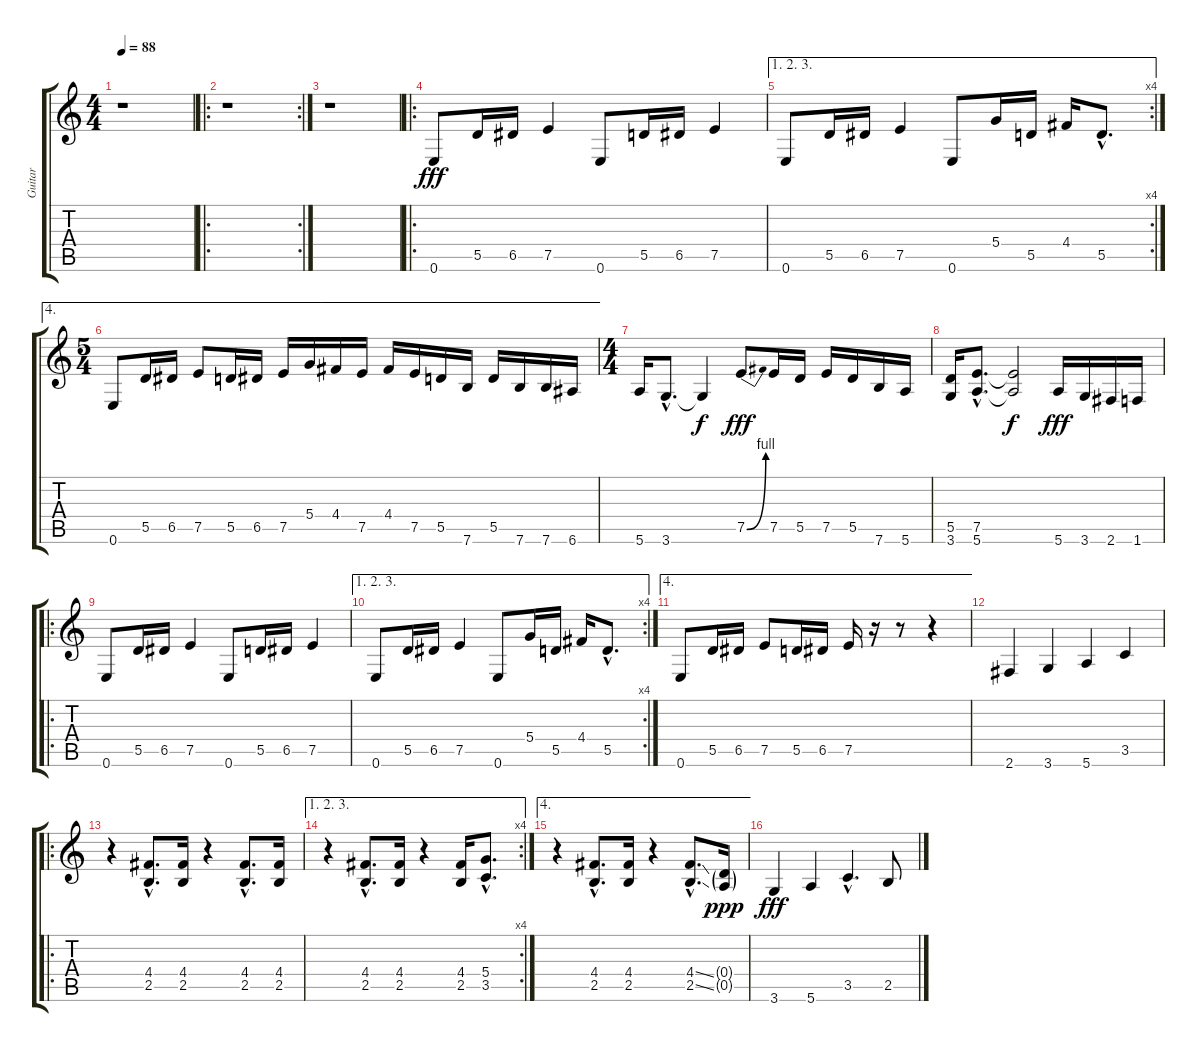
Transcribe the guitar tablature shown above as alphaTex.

\track ("Guitar" "Guitar") {instrument distortionguitar}
\staff {score tabs}
\tuning (E4 B3 G3 D3 A2 E2) {hide}
\ts (4 4)
\tempo 88
\clef g2
\ks c
r.1{dy fff instrument distortionguitar} |
\ro
\rc 2
r.1 |
r.1 |
\ro
0.6.8 5.5.16 6.5.16 7.5.4 0.6.8 5.5.16 6.5.16 7.5.4 |
\ae (1 2 3)
\rc 4
0.6.8 5.5.16 6.5.16 7.5.4 0.6.8 5.4.16 5.5.16 4.4.16 5.5{hac}.8{d} |
\ae 4
\ts (5 4)
0.6.8 5.5.16 6.5.16 7.5.8 5.5.16 6.5.16 7.5.16 5.4.16 4.4.16 7.5.16 4.4.16 7.5.16 5.5.16 7.6.16 5.5.16 7.6.16 7.6.16 6.6.16 |
\ts (4 4)
5.6.16 3.6{hac}.8{d} 3.6{t}.4{dy f} 7.5{be (bend 0 0 60 4)}.8{dy fff} 7.5.16 5.5.16 7.5.16 5.5.16 7.6.16 5.6.16 |
(5.5 3.6).16 (7.5{hac} 5.6{hac}).8{d} (7.5{t} 5.6{t}).2{dy f} 5.6.16{dy fff} 3.6.16 2.6.16 1.6.16 |
\ro
0.6.8 5.5.16 6.5.16 7.5.4 0.6.8 5.5.16 6.5.16 7.5.4 |
\ae (1 2 3)
\rc 4
0.6.8 5.5.16 6.5.16 7.5.4 0.6.8 5.4.16 5.5.16 4.4.16 5.5{hac}.8{d} |
\ae 4
0.6.8 5.5.16 6.5.16 7.5.8 5.5.16 6.5.16 7.5.16 r.16 r.8 r.4 |
2.6.4 3.6.4 5.6.4 3.5.4 |
\ro
r.4 (4.4{hac} 2.5{hac}).8{d} (4.4 2.5).16 r.4 (4.4{hac} 2.5{hac}).8{d} (4.4 2.5).16 |
\ae (1 2 3)
\rc 4
r.4 (4.4{hac} 2.5{hac}).8{d} (4.4 2.5).16 r.4 (4.4 2.5).16 (5.4{hac} 3.5{hac}).8{d} |
\ae 4
r.4 (4.4{hac} 2.5{hac}).8{d} (4.4 2.5).16 r.4 (4.4{ss hac} 2.5{ss hac}).8{d} (0.4{g} 0.5{g}).16{dy ppp} |
3.6.4{dy fff} 5.6.4 3.5{hac}.4{d} 2.5.8
